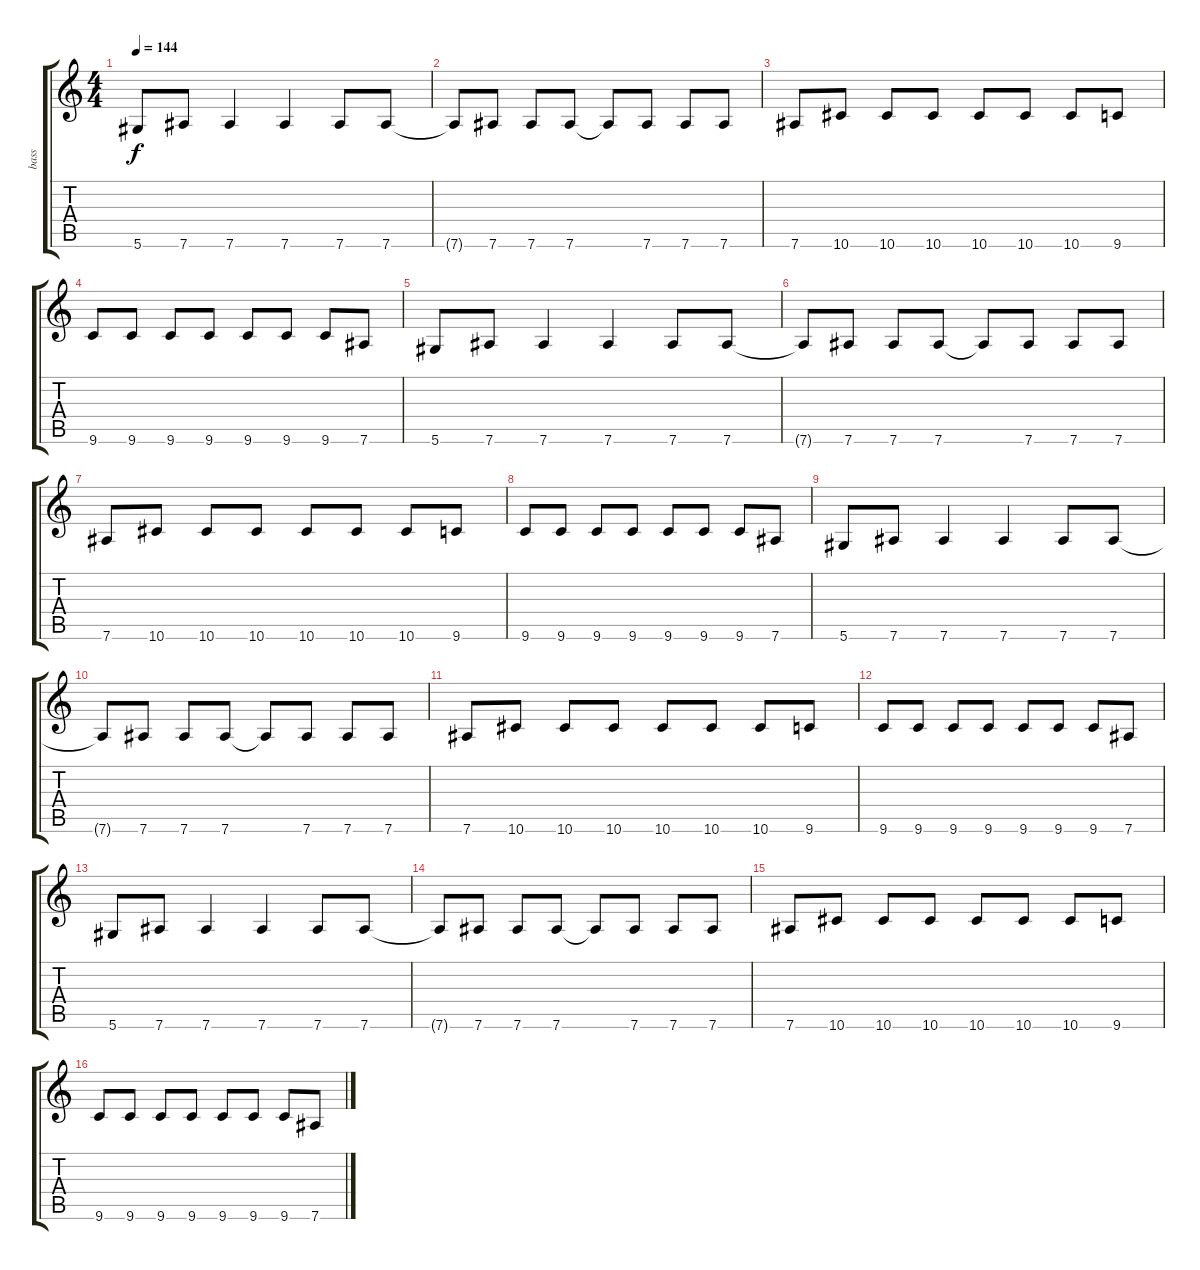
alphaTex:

\track ("bass" "bass") {instrument slapbass1}
\staff {score tabs}
\tuning (Eb4 Bb3 Gb3 Db3 Ab2 Eb2) {hide}
\ts (4 4)
\tempo 144
\clef g2
\ks c
5.6.8{dy f} 7.6.8 7.6.4 7.6.4 7.6.8 7.6.8 |
7.6{t}.8 7.6.8 7.6.8 7.6.8 7.6{t}.8 7.6.8 7.6.8 7.6.8 |
7.6.8 10.6.8 10.6.8 10.6.8 10.6.8 10.6.8 10.6.8 9.6.8 |
9.6.8 9.6.8 9.6.8 9.6.8 9.6.8 9.6.8 9.6.8 7.6.8 |
5.6.8 7.6.8 7.6.4 7.6.4 7.6.8 7.6.8 |
7.6{t}.8 7.6.8 7.6.8 7.6.8 7.6{t}.8 7.6.8 7.6.8 7.6.8 |
7.6.8 10.6.8 10.6.8 10.6.8 10.6.8 10.6.8 10.6.8 9.6.8 |
9.6.8 9.6.8 9.6.8 9.6.8 9.6.8 9.6.8 9.6.8 7.6.8 |
5.6.8 7.6.8 7.6.4 7.6.4 7.6.8 7.6.8 |
7.6{t}.8 7.6.8 7.6.8 7.6.8 7.6{t}.8 7.6.8 7.6.8 7.6.8 |
7.6.8 10.6.8 10.6.8 10.6.8 10.6.8 10.6.8 10.6.8 9.6.8 |
9.6.8 9.6.8 9.6.8 9.6.8 9.6.8 9.6.8 9.6.8 7.6.8 |
5.6.8 7.6.8 7.6.4 7.6.4 7.6.8 7.6.8 |
7.6{t}.8 7.6.8 7.6.8 7.6.8 7.6{t}.8 7.6.8 7.6.8 7.6.8 |
7.6.8 10.6.8 10.6.8 10.6.8 10.6.8 10.6.8 10.6.8 9.6.8 |
9.6.8 9.6.8 9.6.8 9.6.8 9.6.8 9.6.8 9.6.8 7.6.8
